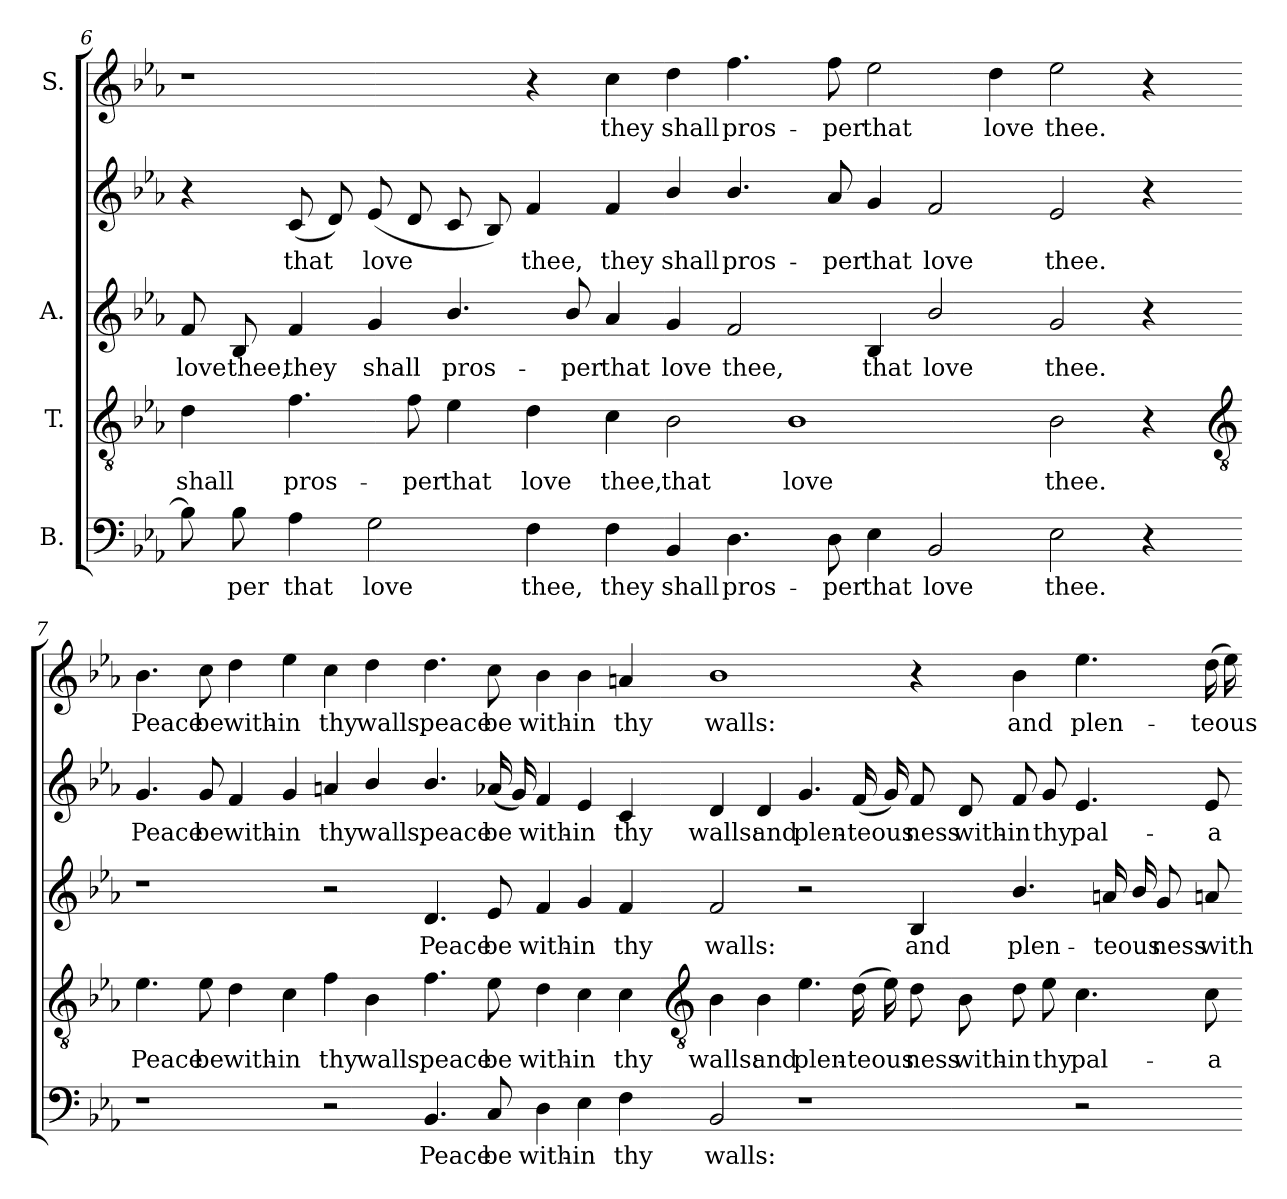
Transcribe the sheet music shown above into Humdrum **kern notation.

**kern	**text	**kern	**text	**kern	**text	**kern	**text	**kern	**text
*part4	*part4	*part3	*part3	*part2	*part2	*part2	*part2	*part1	*part1
*staff5	*staff5	*staff4	*staff4	*staff3	*staff3	*staff2	*staff2	*staff1	*staff1
*I"B.	*	*I"T.	*	*I"A.	*	*	*	*I"S.	*
!!LO:LB:g=z
*clefF4	*	*clefGv2	*	*clefG2	*	*clefG2	*	*clefG2	*
*k[b-e-a-]	*	*k[b-e-a-]	*	*k[b-e-a-]	*	*k[b-e-a-]	*	*k[b-e-a-]	*
*E-:	*	*E-:	*	*E-:	*	*E-:	*	*E-:	*
=6	=6	=6	=6	=6	=6	=6	=6	=6	=6
!	!	!	!LO:LY:b	!	!LO:LY:b	!	!	!	!
8B-]	.	4d	shall	8f	love	4r	.	1r	.
!	!LO:LY:b	!	!	!	!LO:LY:b	!	!	!	!
8B-	per	.	.	8B-	thee,	.	.	.	.
!	!LO:LY:b	!	!LO:LY:b	!	!LO:LY:b	!	!LO:LY:b	!	!
4A-	that	4.f	pros-	4f	they	(<8c	that	.	.
.	.	.	.	.	.	8d)	.	.	.
!	!LO:LY:b	!	!	!	!LO:LY:b	!	!LO:LY:b	!	!
2G	love	.	.	4g	shall	(<8e-	love	.	.
!	!	!	!LO:LY:b	!	!	!	!	!	!
.	.	8f	-per	.	.	8d	.	.	.
!	!	!	!LO:LY:b	!	!LO:LY:b	!	!	!	!
.	.	4e-	that	4.b-/	pros-	8c	.	.	.
.	.	.	.	.	.	8B-)	.	.	.
!	!LO:LY:b	!	!LO:LY:b	!	!	!	!LO:LY:b	!	!
4F	thee,	4d	love	.	.	4f	thee,	4r	.
!	!	!	!	!	!LO:LY:b	!	!	!	!
.	.	.	.	8b-/	-per	.	.	.	.
!	!LO:LY:b	!	!LO:LY:b	!	!LO:LY:b	!	!LO:LY:b	!	!LO:LY:b
4F	they	4c	thee,	4a-/	that	4f	they	4cc	they
!	!LO:LY:b	!	!LO:LY:b	!	!LO:LY:b	!	!LO:LY:b	!	!LO:LY:b
4BB-	shall	2B-	that	4g/	love	4b-/	shall	4dd	shall
!	!LO:LY:b	!	!	!	!LO:LY:b	!	!LO:LY:b	!	!LO:LY:b
4.D	pros-	.	.	2f/	thee,	4.b-/	pros-	4.ff	pros-
!	!	!	!LO:LY:b	!	!	!	!	!	!
.	.	1B-	love	.	.	.	.	.	.
!	!LO:LY:b	!	!	!	!	!	!LO:LY:b	!	!LO:LY:b
8D	-per	.	.	.	.	8a-	-per	8ff	-per
!	!LO:LY:b	!	!	!	!LO:LY:b	!	!LO:LY:b	!	!LO:LY:b
4E-	that	.	.	4B-/	that	4g	that	2ee-	that
!	!LO:LY:b	!	!	!	!LO:LY:b	!	!LO:LY:b	!	!
2BB-	love	.	.	2b-/	love	2f	love	.	.
!	!	!	!	!	!	!	!	!	!LO:LY:b
.	.	.	.	.	.	.	.	4dd	love
!	!LO:LY:b	!	!LO:LY:b	!	!LO:LY:b	!	!LO:LY:b	!	!LO:LY:b
2E-	thee.	2B-	thee.	2g/	thee.	2e-	thee.	2ee-	thee.
4r	.	4r	.	4r	.	4r	.	4r	.
!!LO:LB:g=z
=7-	=7-	=7-	=7-	=7-	=7-	=7-	=7-	=7-	=7-
*	*	*clefGv2	*	*	*	*	*	*	*
!	!	!	!LO:LY:b	!	!	!	!LO:LY:b	!	!LO:LY:b
1r	.	4.e-	Peace	1r	.	4.g	Peace	4.b-	Peace
!	!	!	!LO:LY:b	!	!	!	!LO:LY:b	!	!LO:LY:b
.	.	8e-	be	.	.	8g	be	8cc	be
!	!	!	!LO:LY:b	!	!	!	!LO:LY:b	!	!LO:LY:b
.	.	4d	with-	.	.	4f	with-	4dd	with-
!	!	!	!LO:LY:b	!	!	!	!LO:LY:b	!	!LO:LY:b
.	.	4c	-in	.	.	4g	-in	4ee-	-in
!	!	!	!LO:LY:b	!	!	!	!LO:LY:b	!	!LO:LY:b
2r	.	4f	thy	2r	.	4an	thy	4cc	thy
!	!	!	!LO:LY:b	!	!	!	!LO:LY:b	!	!LO:LY:b
.	.	4B-	walls,	.	.	4b-/	walls,	4dd	walls,
!	!LO:LY:b	!	!LO:LY:b	!	!LO:LY:b	!	!LO:LY:b	!	!LO:LY:b
4.BB-	Peace	4.f	peace	4.d	Peace	4.b-/	peace	4.dd	peace
!	!LO:LY:b	!	!LO:LY:b	!	!LO:LY:b	!	!LO:LY:b	!	!LO:LY:b
8C	be	8e-	be	8e-	be	(<16a-X	be	8cc	be
.	.	.	.	.	.	16g)	.	.	.
!	!LO:LY:b	!	!LO:LY:b	!	!LO:LY:b	!	!LO:LY:b	!	!LO:LY:b
4D	with-	4d	with-	4f	with-	4f	with-	4b-	with-
!	!LO:LY:b	!	!LO:LY:b	!	!LO:LY:b	!	!LO:LY:b	!	!LO:LY:b
4E-	-in	4c	-in	4g	-in	4e-	-in	4b-	-in
!	!LO:LY:b	!	!LO:LY:b	!	!LO:LY:b	!	!LO:LY:b	!	!LO:LY:b
4F	thy	4c	thy	4f	thy	4c	thy	4an	thy
!!LO:LB:g=z
=8-	=8-	=8-	=8-	=8-	=8-	=8-	=8-	=8-	=8-
*	*	*clefGv2	*	*	*	*	*	*	*
!	!LO:LY:b	!	!LO:LY:b	!	!LO:LY:b	!	!LO:LY:b	!	!LO:LY:b
2BB-	walls:	4B-	walls:	2f	-walls:	4d	walls:	1b-	walls:
!	!	!	!LO:LY:b	!	!	!	!LO:LY:b	!	!
.	.	4B-	and	.	.	4d	and	.	.
!	!	!	!LO:LY:b	!	!	!	!LO:LY:b	!	!
1r	.	4.e-	plen-	2r	.	4.g	plen-	.	.
!	!	!	!LO:LY:b	!	!	!	!LO:LY:b	!	!
.	.	(>16d	-teous	.	.	(<16f	-teous	.	.
.	.	16e-)	.	.	.	16g)	.	.	.
!	!	!	!LO:LY:b	!	!LO:LY:b	!	!LO:LY:b	!	!
.	.	8d	ness	4B-	and	8f	ness	4r	.
!	!	!	!LO:LY:b	!	!	!	!LO:LY:b	!	!
.	.	8B-	with-	.	.	8d	with-	.	.
!	!	!	!LO:LY:b	!	!LO:LY:b	!	!LO:LY:b	!	!LO:LY:b
.	.	8d	-in	4.b-/	plen-	8f	-in	4b-	and
!	!	!	!LO:LY:b	!	!	!	!LO:LY:b	!	!
.	.	8e-	thy	.	.	8g	thy	.	.
!	!	!	!LO:LY:b	!	!	!	!LO:LY:b	!	!LO:LY:b
2r	.	4.c	pal-	.	.	4.e-	pal-	4.ee-	plen-
!	!	!	!	!	!LO:LY:b	!	!	!	!
.	.	.	.	16an/	-teous	.	.	.	.
.	.	.	.	16b-/	.	.	.	.	.
!	!	!	!	!	!LO:LY:b	!	!	!	!
.	.	.	.	8g	ness	.	.	.	.
!	!	!	!LO:LY:b	!	!LO:LY:b	!	!LO:LY:b	!	!LO:LY:b
.	.	8c	-a-	8an	with-	8e-	-a-	(>16dd	-teous
.	.	.	.	.	.	.	.	16ee-)	.
=-	=-	=-	=-	=-	=-	=-	=-	=-	=-
*-	*-	*-	*-	*-	*-	*-	*-	*-	*-
